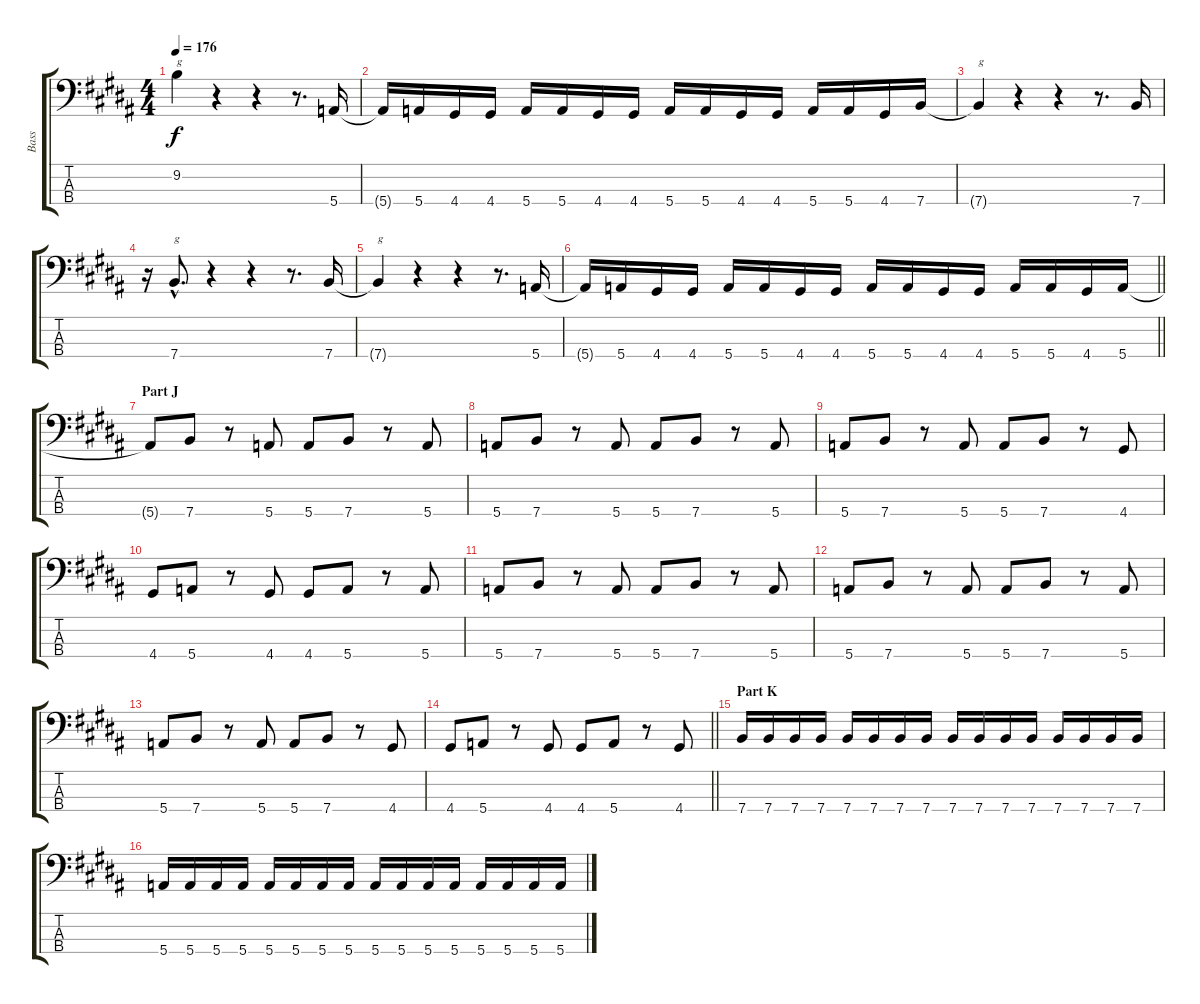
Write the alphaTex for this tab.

\track ("Bass" "Bass") {instrument electricbasspick}
\staff {score tabs}
\tuning (G2 D2 A1 E1) {hide}
\ts (4 4)
\tempo 176
\clef f4
\ks b
9.2{t}.4{txt "g" dy f} r.4 r.4 r.8{d} 5.4.16 |
5.4{t}.16 5.4.16 4.4.16 4.4.16 5.4.16 5.4.16 4.4.16 4.4.16 5.4.16 5.4.16 4.4.16 4.4.16 5.4.16 5.4.16 4.4.16 7.4.16 |
7.4{t}.4{txt "g"} r.4 r.4 r.8{d} 7.4.16 |
r.16 7.4{hac}.8{d txt "g"} r.4 r.4 r.8{d} 7.4.16 |
7.4{t}.4{txt "g"} r.4 r.4 r.8{d} 5.4.16 |
\barLineRight lightlight
5.4{t}.16 5.4.16 4.4.16 4.4.16 5.4.16 5.4.16 4.4.16 4.4.16 5.4.16 5.4.16 4.4.16 4.4.16 5.4.16 5.4.16 4.4.16 5.4.16 |
\section ("" "Part J")
5.4{t}.8 7.4.8 r.8 5.4.8 5.4.8 7.4.8 r.8 5.4.8 |
5.4.8 7.4.8 r.8 5.4.8 5.4.8 7.4.8 r.8 5.4.8 |
5.4.8 7.4.8 r.8 5.4.8 5.4.8 7.4.8 r.8 4.4.8 |
4.4.8 5.4.8 r.8 4.4.8 4.4.8 5.4.8 r.8 5.4.8 |
5.4.8 7.4.8 r.8 5.4.8 5.4.8 7.4.8 r.8 5.4.8 |
5.4.8 7.4.8 r.8 5.4.8 5.4.8 7.4.8 r.8 5.4.8 |
5.4.8 7.4.8 r.8 5.4.8 5.4.8 7.4.8 r.8 4.4.8 |
\barLineRight lightlight
4.4.8 5.4.8 r.8 4.4.8 4.4.8 5.4.8 r.8 4.4.8 |
\section ("" "Part K")
7.4.16 7.4.16 7.4.16 7.4.16 7.4.16 7.4.16 7.4.16 7.4.16 7.4.16 7.4.16 7.4.16 7.4.16 7.4.16 7.4.16 7.4.16 7.4.16 |
5.4.16 5.4.16 5.4.16 5.4.16 5.4.16 5.4.16 5.4.16 5.4.16 5.4.16 5.4.16 5.4.16 5.4.16 5.4.16 5.4.16 5.4.16 5.4.16
